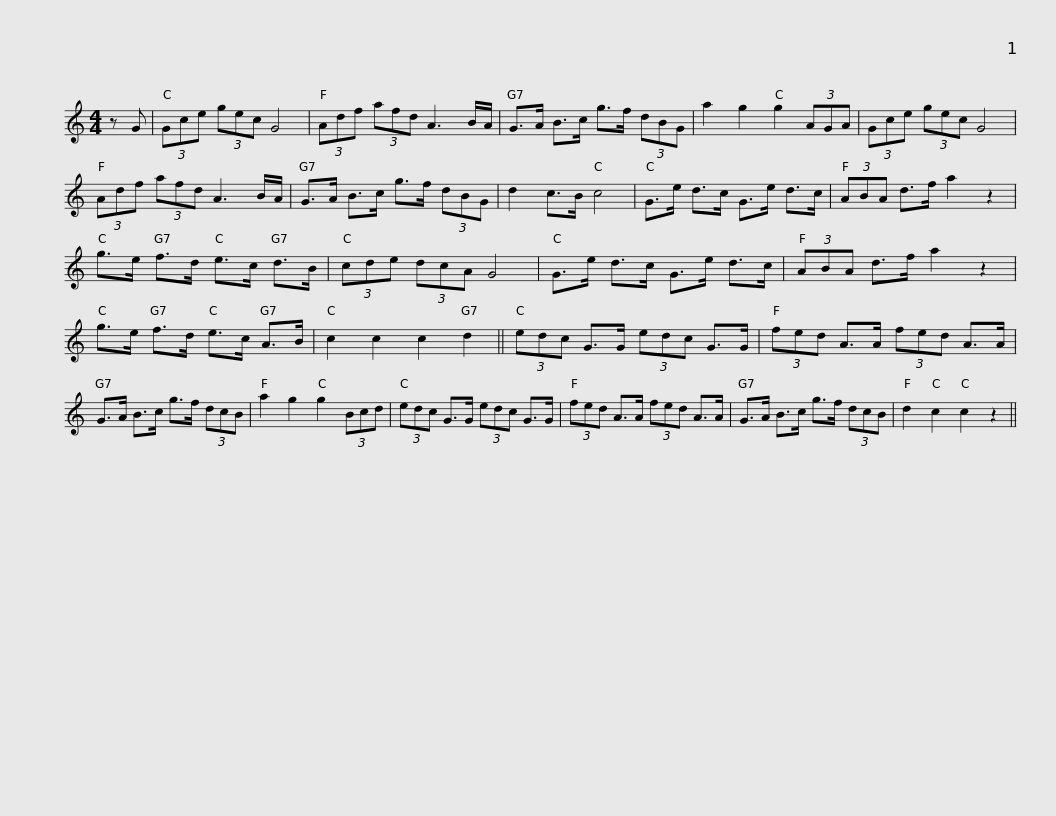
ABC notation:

X:1
L:1/8
M:4/4
I:linebreak $
K:C
V:1 treble
V:1
 z G | (3Gce (3gec G4 | (3Adf (3afd A3 B/A/ | G>A B>c g>f (3dBG | a2 g2 g2 (3AGA | %5
 (3Gce (3gec G4 |$ (3Adf (3afd A3 B/A/ | G>A B>c g>f (3dBG | d2 c>B c4 | G>e d>c G>e d>c | %10
 (3ABA d>f a2 z2 |$ g>e f>d e>c d>B | (3cde (3dcA G4 | G>e d>c G>e d>c | (3ABA d>f a2 z2 | %15
 g>e f>d e>c A>B |$ c2 c2 c2 d2 || (3edc G>G (3edc G>G | (3fed A>A (3fed A>A | G>A B>c g>f (3dcB | %20
 a2 g2 g2 (3Bcd |$ (3edc G>G (3edc G>G | (3fed A>A (3fed A>A | G>A B>c g>f (3dcB | d2 c2 c2 z2 || %25
